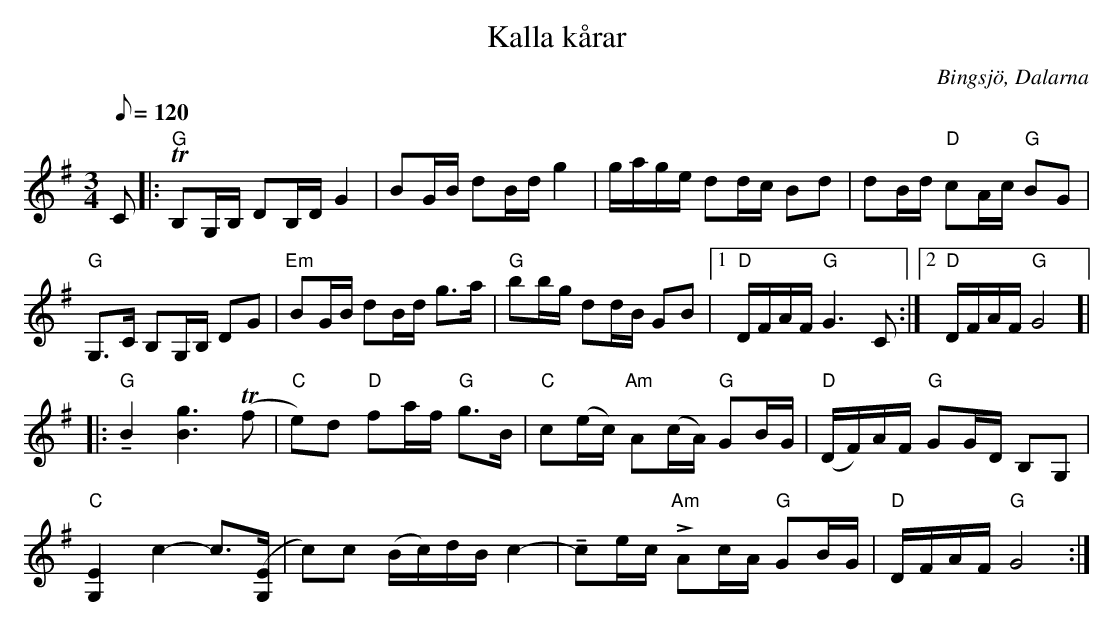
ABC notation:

X:1
T:Kalla kårar
O:Bingsjö, Dalarna
M:3/4
L:1/8
Q:120
K:G
C|:"G"TB,G,/B,/ DB,/D/ G2|BG/B/ dB/d/ g2|g/a/g/e/ dd/c/ Bd|dB/d/ "D"cA/c/ "G"BG|
"G"G,>C B,G,/B,/  DG|"Em"BG/B/ dB/d/ g>a|"G"bb/g/ dd/B/ GB|1"D"D/F/A/F/ "G"G3 C:|2"D"D/F/A/F/ "G"G4]|
|:"G"!tenuto!B2 [Bg]3 (Tf|"C"e)d "D"fa/f/ "G"g>B|"C"c(e/c/) "Am"A(c/A/) "G"GB/G/|"D"(D/F/)A/F/ "G"GG/D/ B,G,|
"C"[G,E]2 c2- c>[G,(E]|c)c (B/c/)d/B/ c2-|!tenuto!ce/c/ "Am"LAc/A/ "G"GB/G/|"D"D/F/A/F/ "G"G4:|
